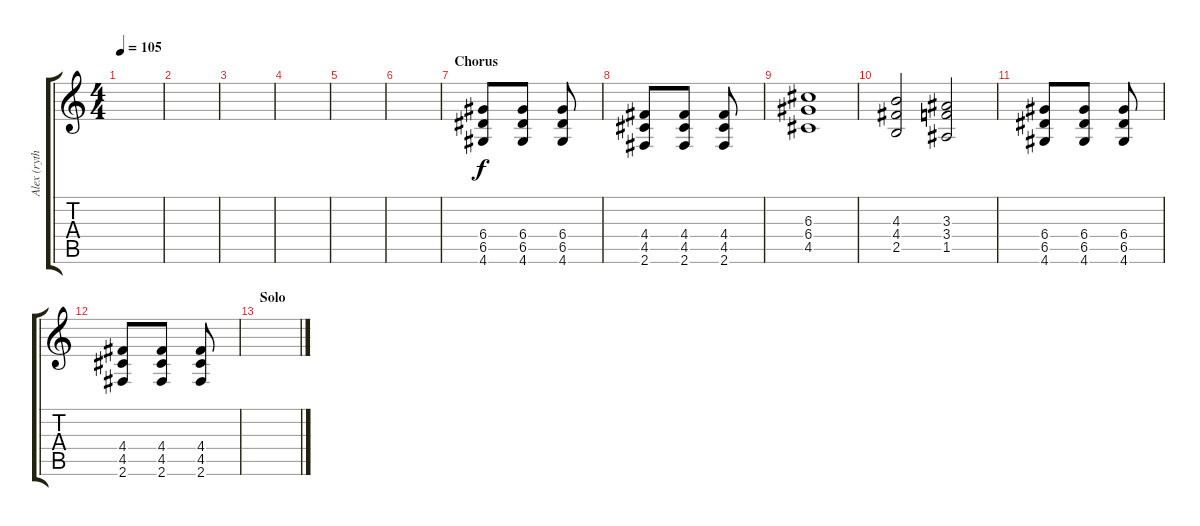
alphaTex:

\track ("Alex (rythm guitar)" "Alex (ryth") {instrument overdrivenguitar}
\staff {score tabs}
\tuning (E4 B3 G3 D3 A2 E2) {hide}
\ts (4 4)
\tempo 105
\clef g2
\ks c
|
|
|
|
|
|
\section ("" "Chorus")
(6.4 6.5 4.6).8 (6.4 6.5 4.6).8 (6.4 6.5 4.6).8 |
(4.4 4.5 2.6).8 (4.4 4.5 2.6).8 (4.4 4.5 2.6).8 |
(6.3 6.4 4.5).1 |
(4.3 4.4 2.5).2 (3.3 3.4 1.5).2 |
(6.4 6.5 4.6).8 (6.4 6.5 4.6).8 (6.4 6.5 4.6).8 |
(4.4 4.5 2.6).8 (4.4 4.5 2.6).8 (4.4 4.5 2.6).8 |
\section ("" "Solo")
